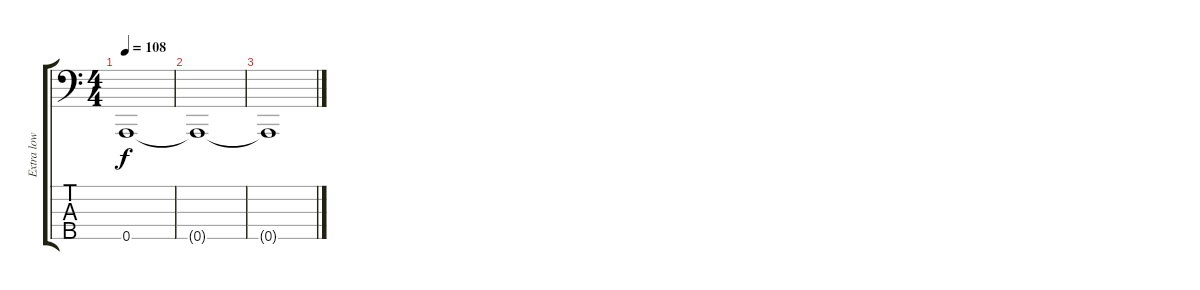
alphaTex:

\track ("Extra low sound" "Extra low ") {instrument electricbassfinger}
\staff {score tabs}
\tuning (F2 C2 G1 D1 A0) {hide}
\ts (4 4)
\tempo 108
\clef f4
\ks c
0.5{t}.1{dy f} |
0.5{t}.1 |
0.5{t}.1
